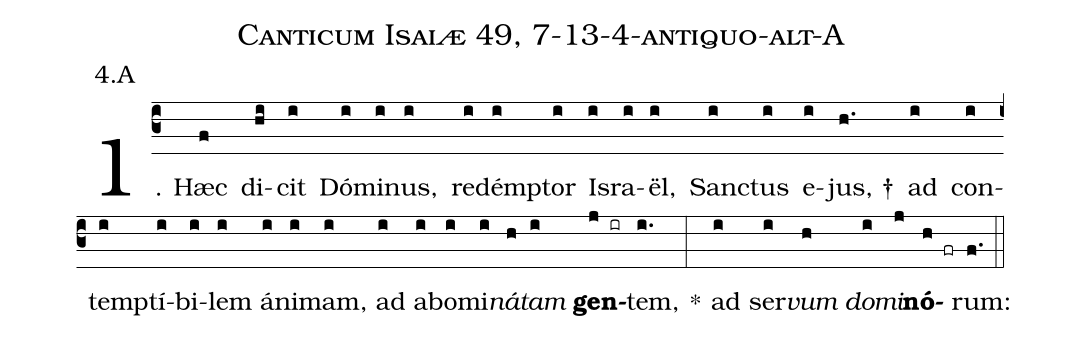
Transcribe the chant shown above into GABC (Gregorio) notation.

name: Canticum Isaiæ 49, 7-13-4-antiquo-alt-A;
annotation: 4.A;
%%
(c3)1. Hæc(f) di(hi)cit(i) Dó(i)mi(i)nus,(i) red(i)émp(i)tor(i) Is(i)ra(i)ël,(i) Sanc(i)tus(i) e(i)jus, †(h.) ad(i) con(i)temp(i)tí(i)bi(i)lem(i) á(i)ni(i)mam,(i) ad(i) ab(i)o(i)mi(i)<i>ná</i>(h)<i>tam</i>(i) <b>gen</b>(j ir)tem,(i.) *(:) ad(i) ser(i)<i>vum</i>(h) <i>do</i>(i)<i>mi</i>(j)<b>nó</b>(h fr)rum:(f.) (::)
